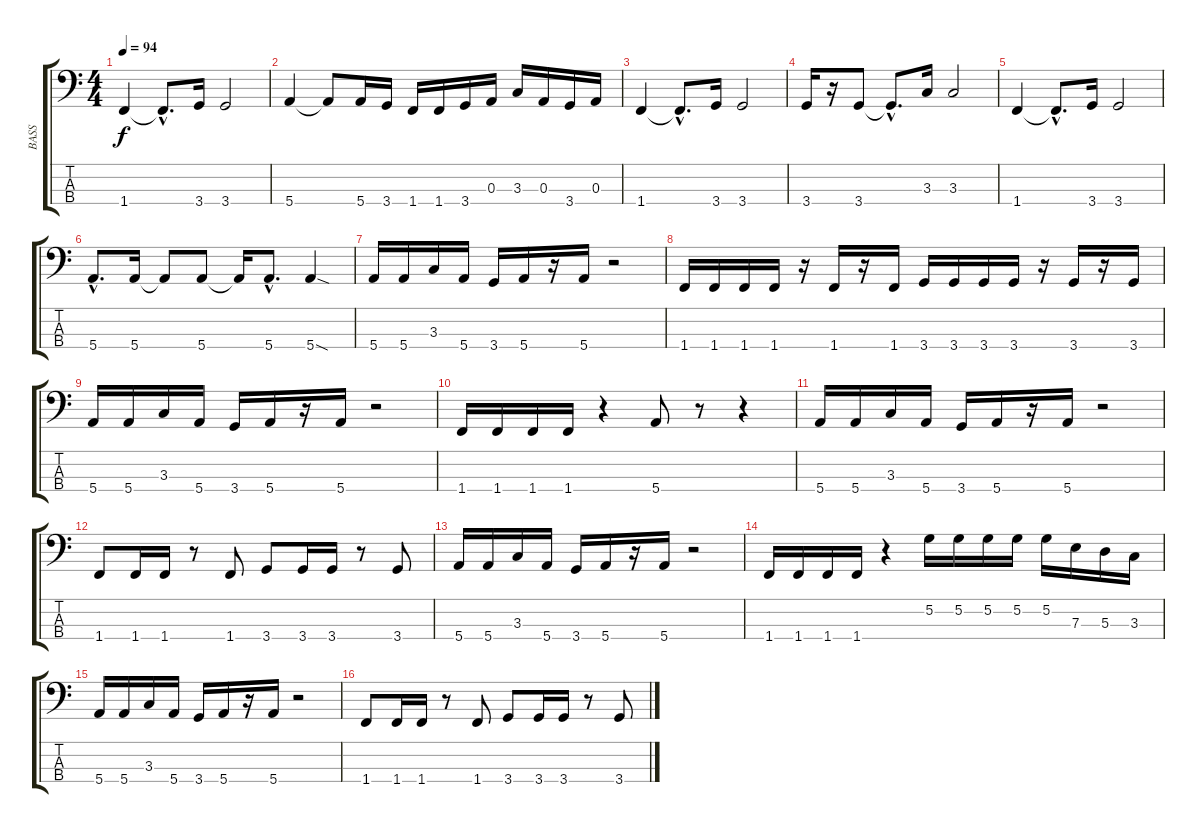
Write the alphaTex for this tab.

\track ("BASS" "BASS") {instrument electricbassfinger}
\staff {score tabs}
\tuning (G2 D2 A1 E1) {hide}
\ts (4 4)
\tempo 94
\clef f4
\ks c
1.4.4{dy f} 1.4{hac t}.8{d} 3.4.16 3.4.2 |
5.4.4 5.4{t}.8 5.4.16 3.4.16 1.4.16 1.4.16 3.4.16 0.3.16 3.3.16 0.3.16 3.4.16 0.3.16 |
1.4.4 1.4{hac t}.8{d} 3.4.16 3.4.2 |
3.4.16 r.16 3.4.8 3.4{hac t}.8{d} 3.3.16 3.3.2 |
1.4.4 1.4{hac t}.8{d} 3.4.16 3.4.2 |
5.4{hac}.8{d} 5.4.16 5.4{t}.8 5.4.8 5.4{t}.16 5.4{hac}.8{d} 5.4{sod}.4 |
5.4.16 5.4.16 3.3.16 5.4.16 3.4.16 5.4.16 r.16 5.4.16 r.2 |
1.4.16 1.4.16 1.4.16 1.4.16 r.16 1.4.16 r.16 1.4.16 3.4.16 3.4.16 3.4.16 3.4.16 r.16 3.4.16 r.16 3.4.16 |
5.4.16 5.4.16 3.3.16 5.4.16 3.4.16 5.4.16 r.16 5.4.16 r.2 |
1.4.16 1.4.16 1.4.16 1.4.16 r.4 5.4.8 r.8 r.4 |
5.4.16 5.4.16 3.3.16 5.4.16 3.4.16 5.4.16 r.16 5.4.16 r.2 |
1.4.8 1.4.16 1.4.16 r.8 1.4.8 3.4.8 3.4.16 3.4.16 r.8 3.4.8 |
5.4.16 5.4.16 3.3.16 5.4.16 3.4.16 5.4.16 r.16 5.4.16 r.2 |
1.4.16 1.4.16 1.4.16 1.4.16 r.4 5.2.16 5.2.16 5.2.16 5.2.16 5.2.16 7.3.16 5.3.16 3.3.16 |
5.4.16 5.4.16 3.3.16 5.4.16 3.4.16 5.4.16 r.16 5.4.16 r.2 |
1.4.8 1.4.16 1.4.16 r.8 1.4.8 3.4.8 3.4.16 3.4.16 r.8 3.4.8
